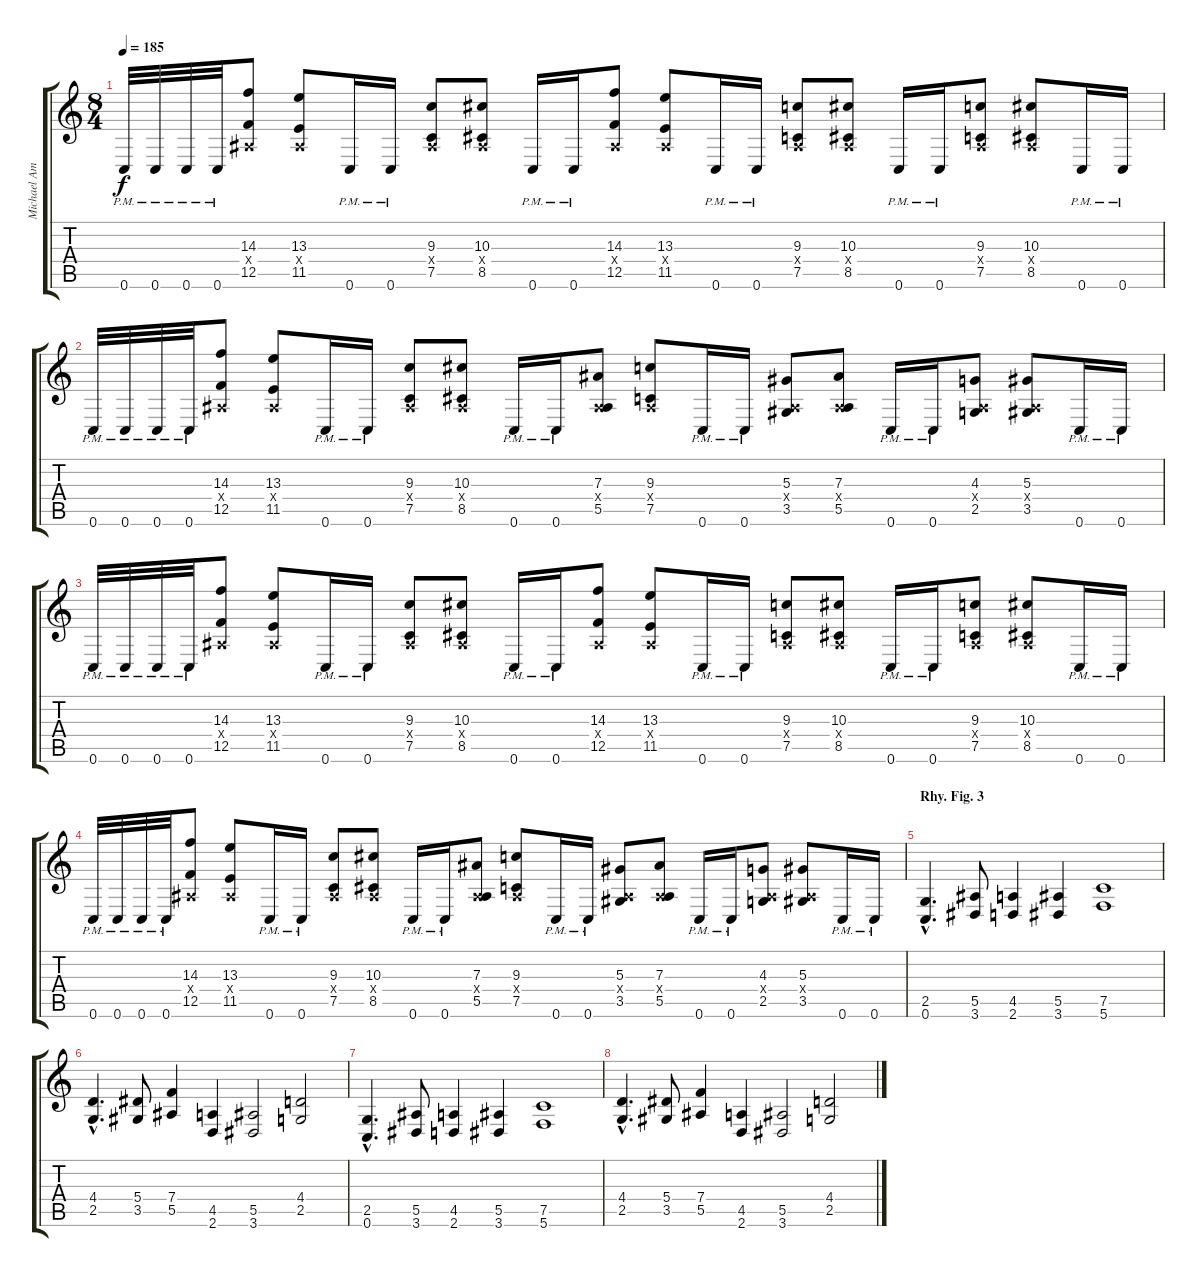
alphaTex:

\track ("Michael Amott" "Michael Am") {instrument distortionguitar}
\staff {score tabs}
\tuning (C4 G3 Eb3 Bb2 F2 C2) {hide}
\ts (8 4)
\tempo 185
\clef g2
\ks c
0.6{pm}.32{dy f} 0.6{pm}.32 0.6{pm}.32 0.6{pm}.32 (14.3 0.4{x} 12.5).8 (13.3 0.4{x} 11.5).8 0.6{pm}.16 0.6{pm}.16 (9.3 0.4{x} 7.5).8 (10.3 0.4{x} 8.5).8 0.6{pm}.16 0.6{pm}.16 (14.3 0.4{x} 12.5).8 (13.3 0.4{x} 11.5).8 0.6{pm}.16 0.6{pm}.16 (9.3 0.4{x} 7.5).8 (10.3 0.4{x} 8.5).8 0.6{pm}.16 0.6{pm}.16 (9.3 0.4{x} 7.5).8 (10.3 0.4{x} 8.5).8 0.6{pm}.16 0.6{pm}.16 |
0.6{pm}.32 0.6{pm}.32 0.6{pm}.32 0.6{pm}.32 (14.3 0.4{x} 12.5).8 (13.3 0.4{x} 11.5).8 0.6{pm}.16 0.6{pm}.16 (9.3 0.4{x} 7.5).8 (10.3 0.4{x} 8.5).8 0.6{pm}.16 0.6{pm}.16 (7.3 0.4{x} 5.5).8 (9.3 0.4{x} 7.5).8 0.6{pm}.16 0.6{pm}.16 (5.3 0.4{x} 3.5).8 (7.3 0.4{x} 5.5).8 0.6{pm}.16 0.6{pm}.16 (4.3 0.4{x} 2.5).8 (5.3 0.4{x} 3.5).8 0.6{pm}.16 0.6{pm}.16 |
0.6{pm}.32 0.6{pm}.32 0.6{pm}.32 0.6{pm}.32 (14.3 0.4{x} 12.5).8 (13.3 0.4{x} 11.5).8 0.6{pm}.16 0.6{pm}.16 (9.3 0.4{x} 7.5).8 (10.3 0.4{x} 8.5).8 0.6{pm}.16 0.6{pm}.16 (14.3 0.4{x} 12.5).8 (13.3 0.4{x} 11.5).8 0.6{pm}.16 0.6{pm}.16 (9.3 0.4{x} 7.5).8 (10.3 0.4{x} 8.5).8 0.6{pm}.16 0.6{pm}.16 (9.3 0.4{x} 7.5).8 (10.3 0.4{x} 8.5).8 0.6{pm}.16 0.6{pm}.16 |
0.6{pm}.32 0.6{pm}.32 0.6{pm}.32 0.6{pm}.32 (14.3 0.4{x} 12.5).8 (13.3 0.4{x} 11.5).8 0.6{pm}.16 0.6{pm}.16 (9.3 0.4{x} 7.5).8 (10.3 0.4{x} 8.5).8 0.6{pm}.16 0.6{pm}.16 (7.3 0.4{x} 5.5).8 (9.3 0.4{x} 7.5).8 0.6{pm}.16 0.6{pm}.16 (5.3 0.4{x} 3.5).8 (7.3 0.4{x} 5.5).8 0.6{pm}.16 0.6{pm}.16 (4.3 0.4{x} 2.5).8 (5.3 0.4{x} 3.5).8 0.6{pm}.16 0.6{pm}.16 |
\section ("" "Rhy. Fig. 3")
(2.5{hac} 0.6{hac}).4{d} (5.5 3.6).8 (4.5 2.6).4 (5.5 3.6).4 (7.5 5.6).1 |
(4.4{hac} 2.5{hac}).4{d} (5.4 3.5).8 (7.4 5.5).4 (4.5 2.6).4 (5.5 3.6).2 (4.4 2.5).2 |
(2.5{hac} 0.6{hac}).4{d} (5.5 3.6).8 (4.5 2.6).4 (5.5 3.6).4 (7.5 5.6).1 |
(4.4{hac} 2.5{hac}).4{d} (5.4 3.5).8 (7.4 5.5).4 (4.5 2.6).4 (5.5 3.6).2 (4.4 2.5).2
